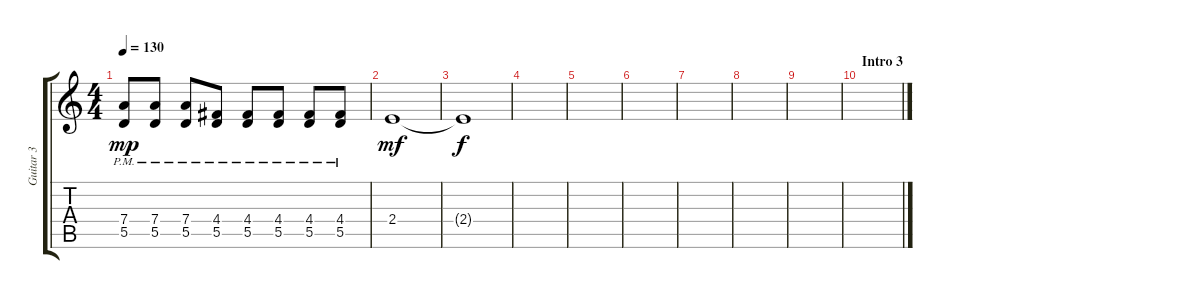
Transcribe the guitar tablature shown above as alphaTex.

\track ("Guitar 3 " "Guitar 3 ") {instrument distortionguitar}
\staff {score tabs}
\tuning (E4 B3 G3 D3 A2 E2) {hide}
\ts (4 4)
\tempo 130
\clef g2
\ks c
(7.4{pm} 5.5{pm}).8{dy mp} (7.4{pm} 5.5{pm}).8 (7.4{pm} 5.5{pm}).8 (4.4{pm} 5.5{pm}).8 (4.4{pm} 5.5{pm}).8 (4.4{pm} 5.5{pm}).8 (4.4{pm} 5.5{pm}).8 (4.4{pm} 5.5{pm}).8 |
2.4.1{dy mf} |
2.4{t}.1{dy f} |
|
|
|
|
|
|
\section ("" "Intro 3")
